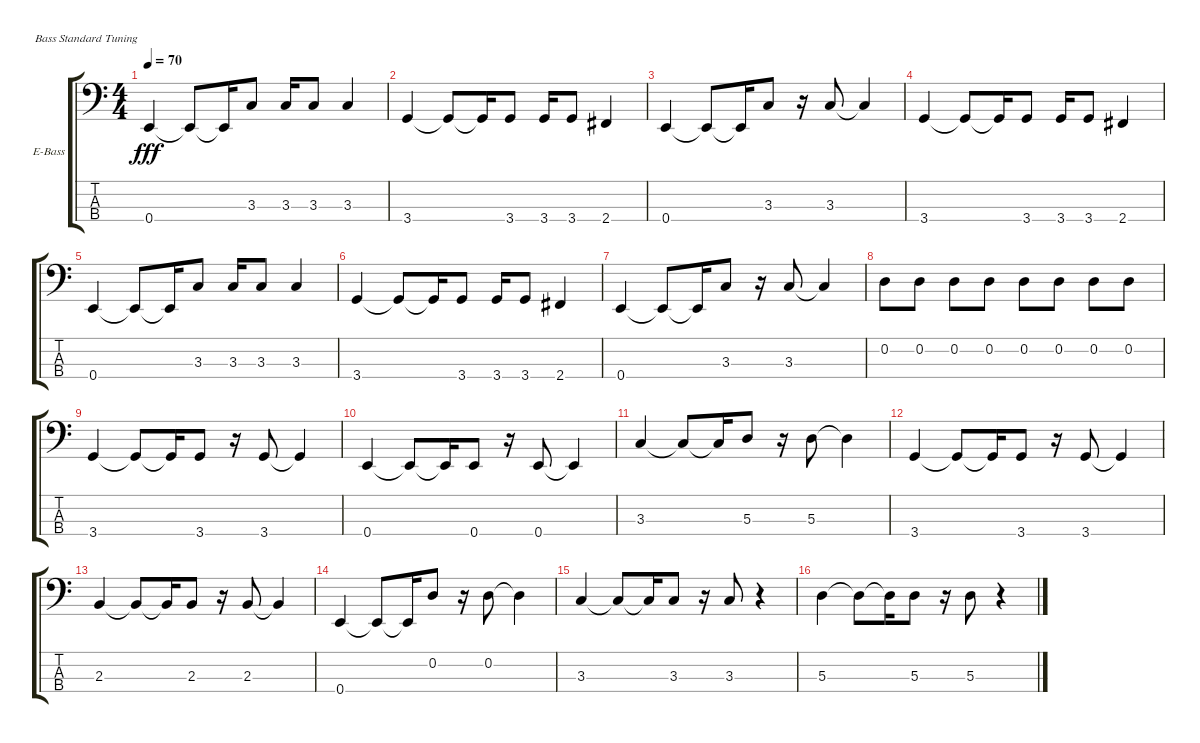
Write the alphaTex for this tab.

\bracketExtendMode groupsimilarinstruments
\firstSystemTrackNameOrientation horizontal
\otherSystemsTrackNameOrientation horizontal
\track ("µç±´Ë¾" "E-Bass") {instrument electricbassfinger}
\staff {score tabs}
\tuning (G2 D2 A1 E1)
\ts (4 4)
\tempo 70
\clef f4
\ks c
0.4.4{dy fff} 0.4{t}.8 0.4{t}.16 3.3.8 3.3.16 3.3.8 3.3.4 |
3.4.4 3.4{t}.8 3.4{t}.16 3.4.8 3.4.16 3.4.8 2.4.4 |
0.4.4 0.4{t}.8 0.4{t}.16 3.3.8 r.16 3.3.8 3.3{t}.4 |
3.4.4 3.4{t}.8 3.4{t}.16 3.4.8 3.4.16 3.4.8 2.4.4 |
0.4.4 0.4{t}.8 0.4{t}.16 3.3.8 3.3.16 3.3.8 3.3.4 |
3.4.4 3.4{t}.8 3.4{t}.16 3.4.8 3.4.16 3.4.8 2.4.4 |
0.4.4 0.4{t}.8 0.4{t}.16 3.3.8 r.16 3.3.8 3.3{t}.4 |
0.2.8 0.2.8 0.2.8 0.2.8 0.2.8 0.2.8 0.2.8 0.2.8 |
3.4.4 3.4{t}.8 3.4{t}.16 3.4.8 r.16 3.4.8 3.4{t}.4 |
0.4.4 0.4{t}.8 0.4{t}.16 0.4.8 r.16 0.4.8 0.4{t}.4 |
3.3.4 3.3{t}.8 3.3{t}.16 5.3.8 r.16 5.3.8 5.3{t}.4 |
3.4.4 3.4{t}.8 3.4{t}.16 3.4.8 r.16 3.4.8 3.4{t}.4 |
2.3.4 2.3{t}.8 2.3{t}.16 2.3.8 r.16 2.3.8 2.3{t}.4 |
0.4.4 0.4{t}.8 0.4{t}.16 0.2.8 r.16 0.2.8 0.2{t}.4 |
3.3.4 3.3{t}.8 3.3{t}.16 3.3.8 r.16 3.3.8 r.4 |
5.3.4 5.3{t}.8 5.3{t}.16 5.3.8 r.16 5.3.8 r.4
